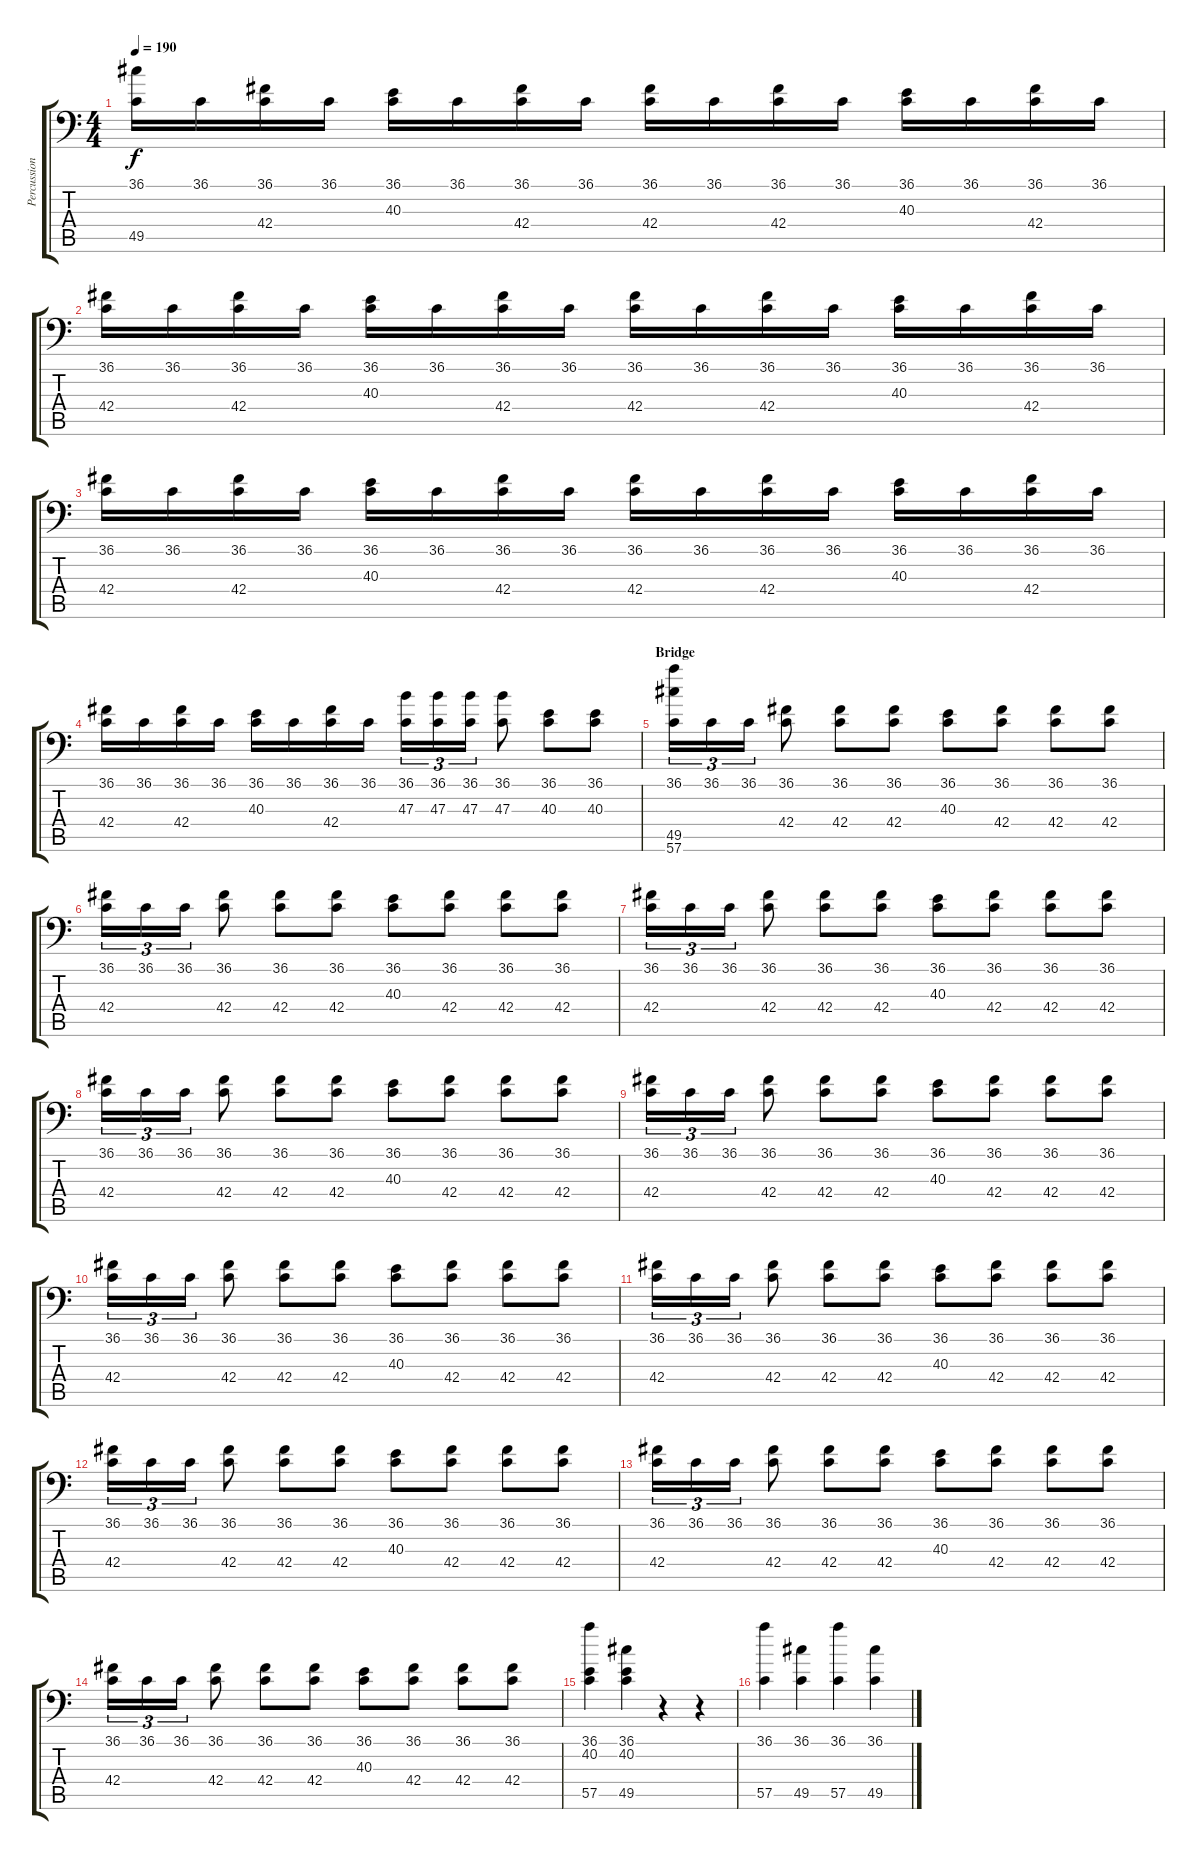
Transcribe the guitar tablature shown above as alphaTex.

\track ("Percussions (Drums)" "Percussion") {instrument acousticgrandpiano}
\staff {score tabs}
\tuning (C-1 C-1 C-1 C-1 C-1 C-1) {hide}
\ts (4 4)
\tempo 190
\clef f4
\ks c
(36.1 49.5).16{dy f} 36.1.16 (36.1 42.4).16 36.1.16 (36.1 40.3).16 36.1.16 (36.1 42.4).16 36.1.16 (36.1 42.4).16 36.1.16 (36.1 42.4).16 36.1.16 (36.1 40.3).16 36.1.16 (36.1 42.4).16 36.1.16 |
(36.1 42.4).16 36.1.16 (36.1 42.4).16 36.1.16 (36.1 40.3).16 36.1.16 (36.1 42.4).16 36.1.16 (36.1 42.4).16 36.1.16 (36.1 42.4).16 36.1.16 (36.1 40.3).16 36.1.16 (36.1 42.4).16 36.1.16 |
(36.1 42.4).16 36.1.16 (36.1 42.4).16 36.1.16 (36.1 40.3).16 36.1.16 (36.1 42.4).16 36.1.16 (36.1 42.4).16 36.1.16 (36.1 42.4).16 36.1.16 (36.1 40.3).16 36.1.16 (36.1 42.4).16 36.1.16 |
(36.1 42.4).16 36.1.16 (36.1 42.4).16 36.1.16 (36.1 40.3).16 36.1.16 (36.1 42.4).16 36.1.16 (36.1 47.3).16{tu (3 2)} (36.1 47.3).16{tu (3 2)} (36.1 47.3).16{tu (3 2)} (36.1 47.3).8 (36.1 40.3).8 (36.1 40.3).8 |
\section ("" "Bridge")
(36.1 49.5 57.6).16{tu (3 2)} 36.1.16{tu (3 2)} 36.1.16{tu (3 2)} (36.1 42.4).8 (36.1 42.4).8 (36.1 42.4).8 (36.1 40.3).8 (36.1 42.4).8 (36.1 42.4).8 (36.1 42.4).8 |
(36.1 42.4).16{tu (3 2)} 36.1.16{tu (3 2)} 36.1.16{tu (3 2)} (36.1 42.4).8 (36.1 42.4).8 (36.1 42.4).8 (36.1 40.3).8 (36.1 42.4).8 (36.1 42.4).8 (36.1 42.4).8 |
(36.1 42.4).16{tu (3 2)} 36.1.16{tu (3 2)} 36.1.16{tu (3 2)} (36.1 42.4).8 (36.1 42.4).8 (36.1 42.4).8 (36.1 40.3).8 (36.1 42.4).8 (36.1 42.4).8 (36.1 42.4).8 |
(36.1 42.4).16{tu (3 2)} 36.1.16{tu (3 2)} 36.1.16{tu (3 2)} (36.1 42.4).8 (36.1 42.4).8 (36.1 42.4).8 (36.1 40.3).8 (36.1 42.4).8 (36.1 42.4).8 (36.1 42.4).8 |
(36.1 42.4).16{tu (3 2)} 36.1.16{tu (3 2)} 36.1.16{tu (3 2)} (36.1 42.4).8 (36.1 42.4).8 (36.1 42.4).8 (36.1 40.3).8 (36.1 42.4).8 (36.1 42.4).8 (36.1 42.4).8 |
(36.1 42.4).16{tu (3 2)} 36.1.16{tu (3 2)} 36.1.16{tu (3 2)} (36.1 42.4).8 (36.1 42.4).8 (36.1 42.4).8 (36.1 40.3).8 (36.1 42.4).8 (36.1 42.4).8 (36.1 42.4).8 |
(36.1 42.4).16{tu (3 2)} 36.1.16{tu (3 2)} 36.1.16{tu (3 2)} (36.1 42.4).8 (36.1 42.4).8 (36.1 42.4).8 (36.1 40.3).8 (36.1 42.4).8 (36.1 42.4).8 (36.1 42.4).8 |
(36.1 42.4).16{tu (3 2)} 36.1.16{tu (3 2)} 36.1.16{tu (3 2)} (36.1 42.4).8 (36.1 42.4).8 (36.1 42.4).8 (36.1 40.3).8 (36.1 42.4).8 (36.1 42.4).8 (36.1 42.4).8 |
(36.1 42.4).16{tu (3 2)} 36.1.16{tu (3 2)} 36.1.16{tu (3 2)} (36.1 42.4).8 (36.1 42.4).8 (36.1 42.4).8 (36.1 40.3).8 (36.1 42.4).8 (36.1 42.4).8 (36.1 42.4).8 |
(36.1 42.4).16{tu (3 2)} 36.1.16{tu (3 2)} 36.1.16{tu (3 2)} (36.1 42.4).8 (36.1 42.4).8 (36.1 42.4).8 (36.1 40.3).8 (36.1 42.4).8 (36.1 42.4).8 (36.1 42.4).8 |
(36.1 40.2 57.5).4 (36.1 40.2 49.5).4 r.4 r.4 |
(36.1 57.5).4 (36.1 49.5).4 (36.1 57.5).4 (36.1 49.5).4
